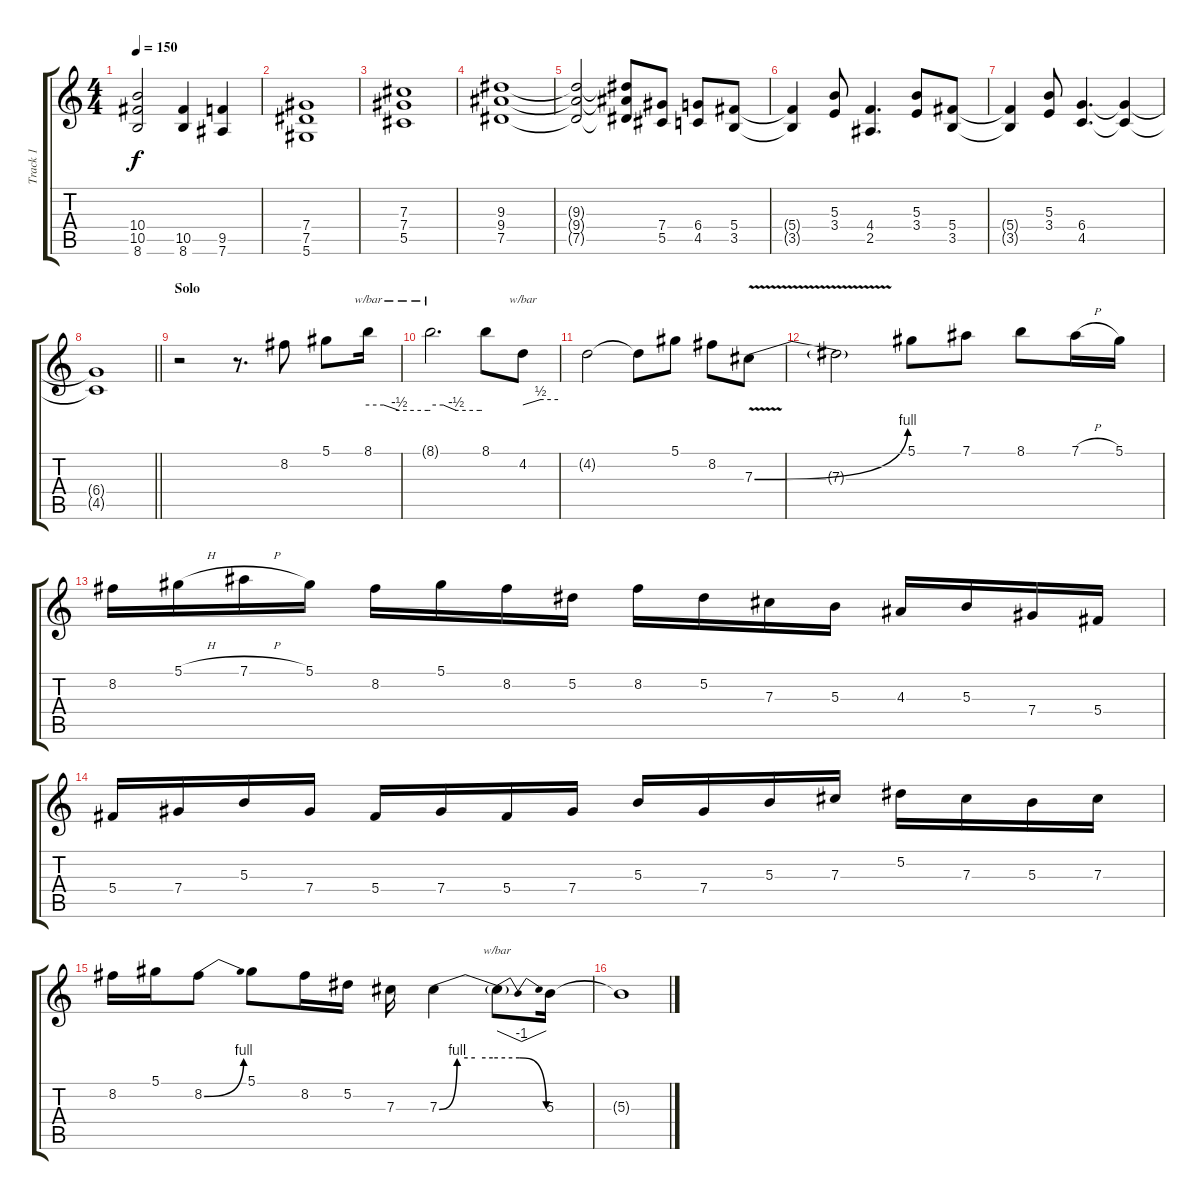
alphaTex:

\track ("Track 1" "Track 1") {instrument distortionguitar}
\staff {score tabs}
\tuning (Eb4 Bb3 Gb3 Db3 Ab2 Eb2) {hide}
\ts (4 4)
\tempo 150
\clef g2
\ks c
(10.4{t} 10.5{t} 8.6{t}).2{dy f} (10.5 8.6).4 (9.5 7.6).4 |
(7.4 7.5 5.6).1 |
(7.3 7.4 5.5).1 |
(9.3 9.4 7.5).1 |
(9.3{t} 9.4{t} 7.5{t}).2 (9.3{t} 9.4{t} 7.5{t}).8 (7.4 5.5).8 (6.4 4.5).8 (5.4 3.5).8 |
(5.4{t} 3.5{t}).4 (5.3 3.4).8 (4.4 2.5).4{d} (5.3 3.4).8 (5.4 3.5).8 |
(5.4{t} 3.5{t}).4 (5.3 3.4).8 (6.4 4.5).4{d} (6.4{t} 4.5{t}).4 |
\barLineRight lightlight
(6.4{t} 4.5{t}).1 |
\section ("" "Solo")
r.2 r.8{d} 8.2.8 5.1.8 8.1.16{tbe (custom default 0 0 15 0 30 -2 58 -2 60 -2)} |
8.1{t}.2{d tbe (custom default 0 0 15 0 30 -2 58 -2 60 -2)} 8.1.8 4.2.8{tbe (custom default 0 0 30 2 60 2)} |
4.2{t}.2 4.2{t}.8 5.1.8 8.2.8 7.3{be (bend 0 0 60 4) v}.8 |
7.3{t}.2 5.1.8 7.1.8 8.1.8 7.1{h}.16 5.1.16 |
8.2.16 5.1{h}.16 7.1{h}.16 5.1.16 8.2.16 5.1.16 8.2.16 5.2.16 8.2.16 5.2.16 7.3.16 5.3.16 4.3.16 5.3.16 7.4.16 5.4.16 |
5.4.16 7.4.16 5.3.16 7.4.16 5.4.16 7.4.16 5.4.16 7.4.16 5.3.16 7.4.16 5.3.16 7.3.16 5.2.16 7.3.16 5.3.16 7.3.16 |
8.2.16 5.1.16 8.2{be (bend 0 0 60 4)}.8 5.1.8 8.2.16 5.2.16 7.3.16 7.3{be (custom 0 0 10 4 20 4 30 4 45 4 60 0)}.4 7.3{t}.8{tbe (dip default 0 0 30 -4 60 0)} 5.3.16 |
5.3{t}.1
